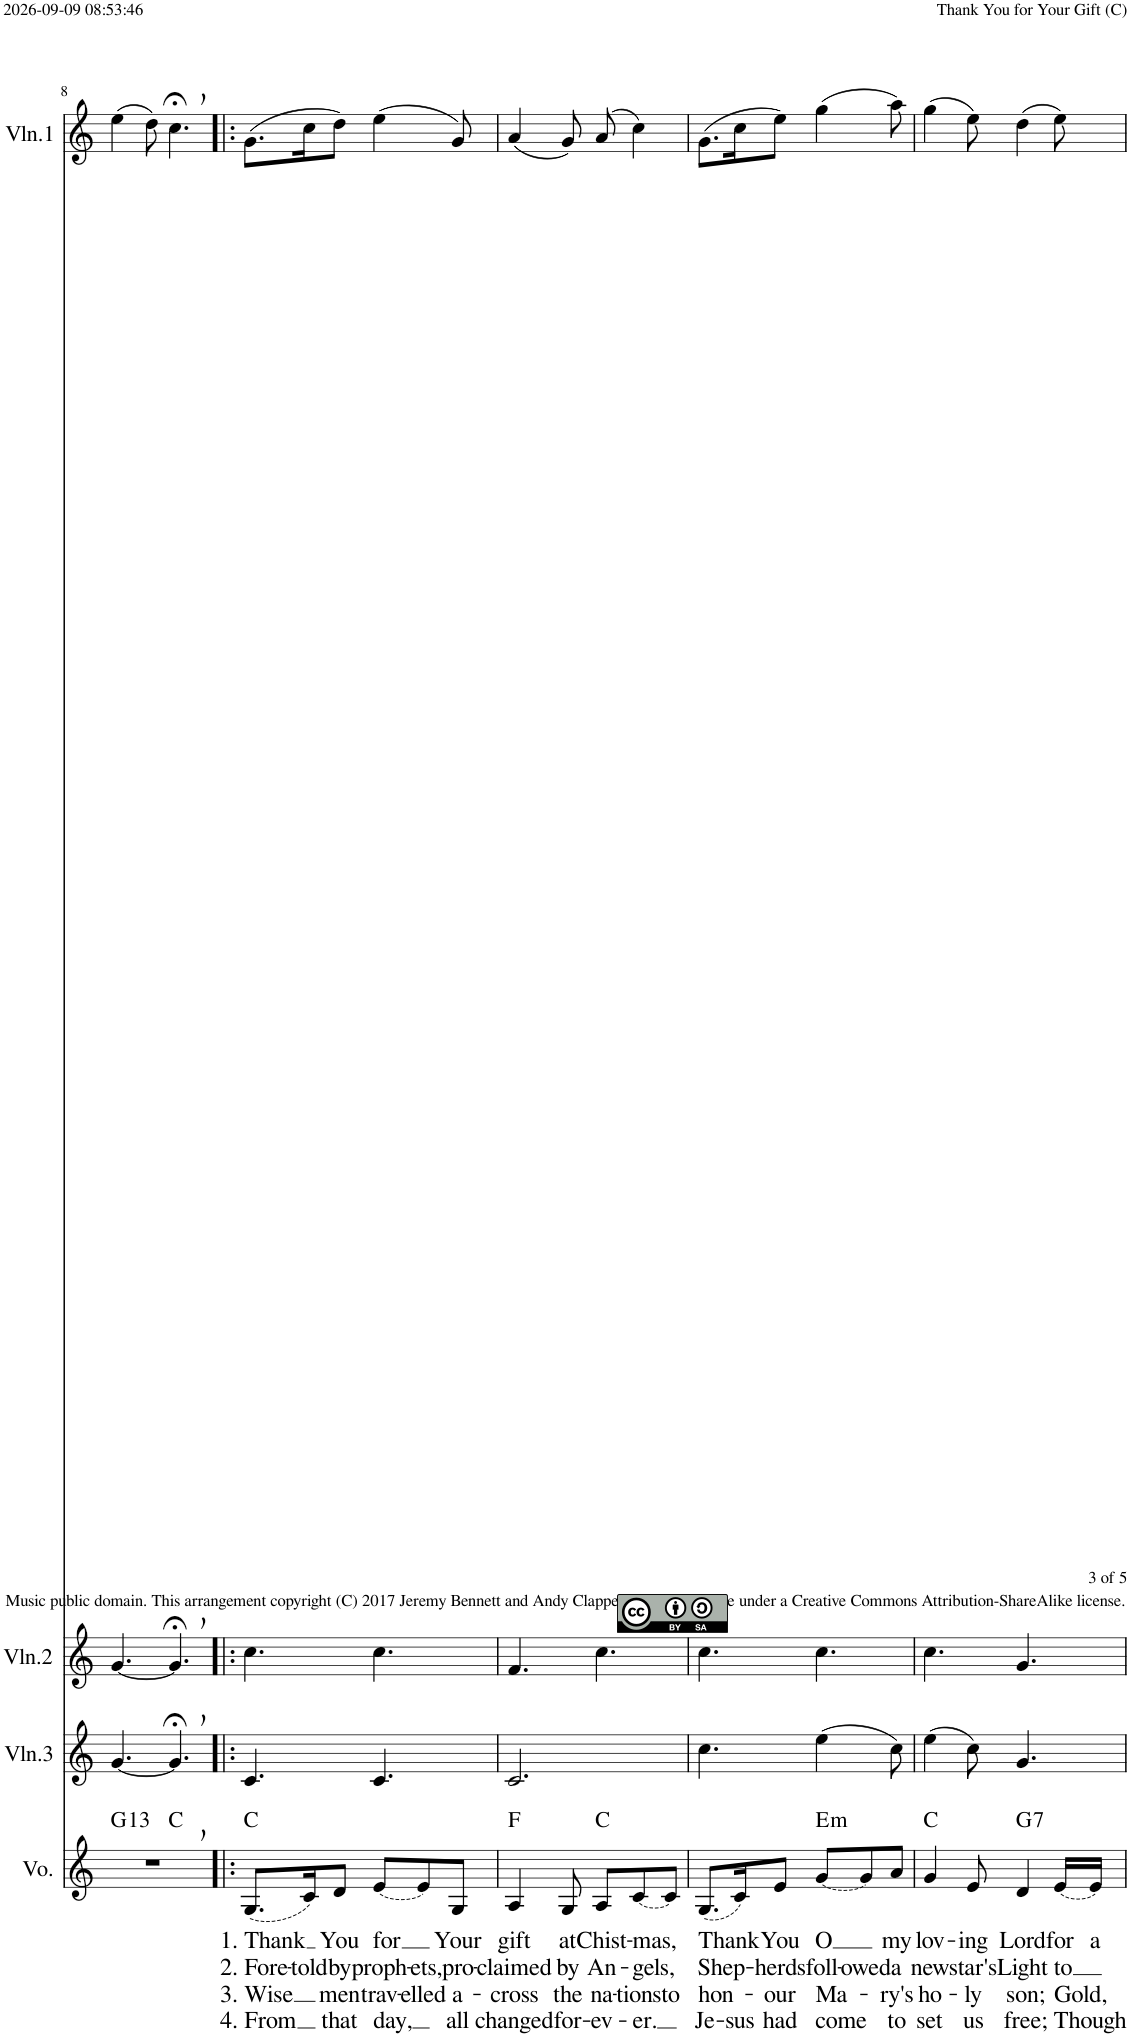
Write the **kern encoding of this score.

**kern	**text	**text	**text	**text	**harte	**kern	**kern	**kern
*part4	*part4	*part4	*part4	*part4	*part4	*part3	*part2	*part1
*staff4	*staff4	*staff4	*staff4	*staff4	*	*staff3	*staff2	*staff1
*I"Voice	*	*	*	*	*	*I"Violin 3	*I"Violin 2	*I"Violin 1
*I'Vo.	*	*	*	*	*	*I'Vln.3	*I'Vln.2	*I'Vln.1
!!LO:PB:g=z
*clefG2	*	*	*	*	*	*clefG2	*clefG2	*clefG2
*k[]	*	*	*	*	*	*k[]	*k[]	*k[]
*M6/8	*	*	*	*	*	*M6/8	*M6/8	*M6/8
=8	=8	=8	=8	=8	=8	=8	=8	=8
!	!	!	!	!	!LO:H:kt=13	!	!	!
*^	*	*	*	*	*	*	*	*
2.r	4.ryy	.	.	.	.	G:9(11,13)	[4.g/	[4.g/	(4ee\
.	.	.	.	.	.	.	.	.	8dd\)
.	4.ryy	.	.	.	.	C:maj	4.g;<,/]	4.g;<,/]	4.cc;<,\
=9!|:	=9!|:	=9!|:	=9!|:	=9!|:	=9!|:	=9!|:	=9!|:	=9!|:	=9!|:
!	!	!LO:LY:b	!LO:LY:b	!LO:LY:b	!LO:LY:b	!	!	!	!
*v	*v	*	*	*	*	*	*	*	*
(8.G/L	1. Thank	2. Fore-	3. Wise	4. From	C:maj	4.c/	4.cc\	(8.g\L
!	!	!LO:LY:b	!	!	!	!	!	!
16c/K)	.	-told	.	.	.	.	.	16cc\K
!	!LO:LY:b	!LO:LY:b	!LO:LY:b	!LO:LY:b	!	!	!	!
8d/J	You	by	men	that	.	.	.	8dd\J)
!LO:T:dash	!LO:LY:b	!LO:LY:b	!LO:LY:b	!LO:LY:b	!	!	!	!
[8e/L	for	proph-	trav-	day,	.	4.c/	4.cc\	(4ee\
!	!	!LO:LY:b	!LO:LY:b	!	!	!	!	!
8e/]	.	-ets,	-elled	.	.	.	.	.
!	!LO:LY:b	!LO:LY:b	!LO:LY:b	!LO:LY:b	!	!	!	!
8G/J	Your	pro-	a-	all	.	.	.	8g/)
=10	=10	=10	=10	=10	=10	=10	=10	=10
!	!LO:LY:b	!LO:LY:b	!LO:LY:b	!LO:LY:b	!	!	!	!
4A/	gift	-claimed	-cross	changed	F:maj	2.c/	4.f/	(4a/
!	!LO:LY:b	!LO:LY:b	!LO:LY:b	!LO:LY:b	!	!	!	!
8G/	at	by	the	for-	.	.	.	8g/)
!	!LO:LY:b	!LO:LY:b	!LO:LY:b	!LO:LY:b	!	!	!	!
8A/L	Chist-	An-	na-	-ev-	C:maj	.	4.cc\	(8a/
!LO:T:dash	!LO:LY:b	!LO:LY:b	!LO:LY:b	!LO:LY:b	!	!	!	!
[8c/	-mas,	-gels,	-tions	-er.	.	.	.	4cc\)
!	!	!	!LO:LY:b	!	!	!	!	!
8c/J]	.	.	to	.	.	.	.	.
=11	=11	=11	=11	=11	=11	=11	=11	=11
!	!LO:LY:b	!LO:LY:b	!LO:LY:b	!LO:LY:b	!	!	!	!
(8.G/L	Thank	Shep-	hon-	Je-	.	4.cc\	4.cc\	(8.g\L
!	!	!	!	!LO:LY:b	!	!	!	!
16c/K)	.	.	.	-sus	.	.	.	16cc\K
!	!LO:LY:b	!LO:LY:b	!LO:LY:b	!LO:LY:b	!	!	!	!
8e/J	You	-herds	-our	had	.	.	.	8ee\J)
!LO:T:dash	!LO:LY:b	!LO:LY:b	!LO:LY:b	!LO:LY:b	!LO:H:kt=m	!	!	!
[8g/L	O	foll-	Ma-	come	E:min	(4ee\	4.cc\	(4gg\
!	!	!LO:LY:b	!	!	!	!	!	!
8g/]	.	-owed	.	.	.	.	.	.
!	!LO:LY:b	!LO:LY:b	!LO:LY:b	!LO:LY:b	!	!	!	!
8a/J	my	a	-ry's	to	.	8cc\)	.	8aa\)
=12	=12	=12	=12	=12	=12	=12	=12	=12
!	!LO:LY:b	!LO:LY:b	!LO:LY:b	!LO:LY:b	!	!	!	!
4g/	lov-	new	ho-	set	C:maj	(4ee\	4.cc\	(4gg\
!	!LO:LY:b	!LO:LY:b	!LO:LY:b	!LO:LY:b	!	!	!	!
8e/	-ing	star's	-ly	us	.	8cc\)	.	8ee\)
!	!LO:LY:b	!LO:LY:b	!LO:LY:b	!LO:LY:b	!LO:H:kt=7	!	!	!
4d/	Lord	Light	son;	free;	G:7	4.g/	4.g/	(4dd\
!LO:T:dash	!LO:LY:b	!LO:LY:b	!LO:LY:b	!LO:LY:b	!	!	!	!
[16e/LL	for	to	Gold,	Though	.	.	.	8ee\)
!	!LO:LY:b	!	!	!	!	!	!	!
16e/JJ]	a	.	.	.	.	.	.	.
=	=	=	=	=	=	=	=	=
*-	*-	*-	*-	*-	*-	*-	*-	*-
